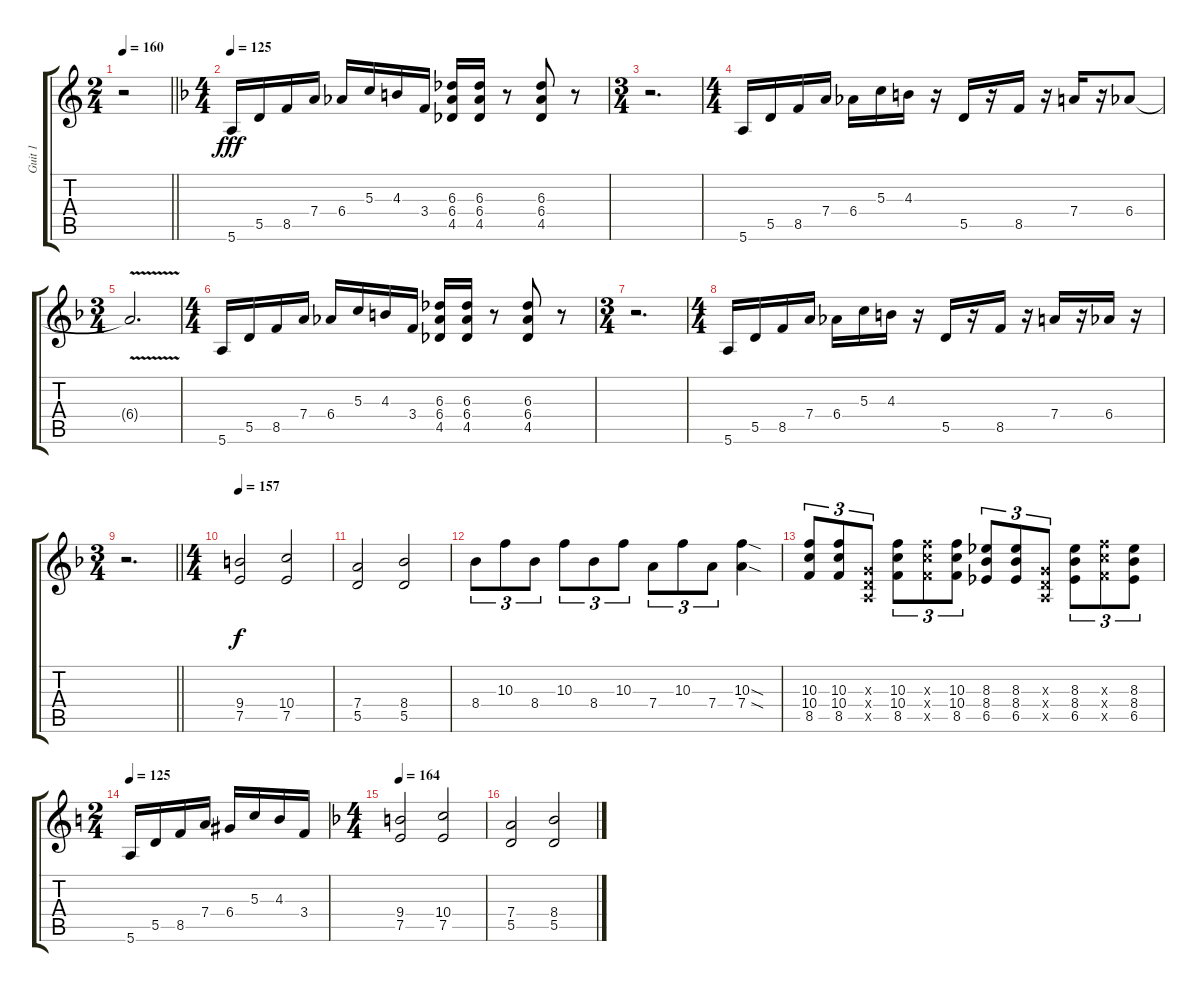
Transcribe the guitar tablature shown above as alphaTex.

\track ("Guit 1" "Guit 1") {instrument distortionguitar}
\staff {score tabs}
\tuning (E4 B3 G3 D3 A2 E2) {hide}
\ts (2 4)
\tempo 160
\clef g2
\barLineRight lightlight
\ks c
r.2{dy f} |
\ts (4 4)
\tempo 125
\ks f
5.6.16{dy fff volume 12} 5.5.16 8.5.16 7.4.16 6.4.16 5.3.16 4.3.16 3.4.16 (6.3 6.4 4.5).16 (6.3 6.4 4.5).16 r.8 (6.3 6.4 4.5).8 r.8 |
\ts (3 4)
r.2{d} |
\ts (4 4)
5.6.16 5.5.16 8.5.16 7.4.16 6.4.16 5.3.16 4.3.16 r.16 5.5.16 r.16 8.5.16 r.16 7.4.16 r.16 6.4.8 |
\ts (3 4)
6.4{v t}.2{d} |
\ts (4 4)
5.6.16 5.5.16 8.5.16 7.4.16 6.4.16 5.3.16 4.3.16 3.4.16 (6.3 6.4 4.5).16 (6.3 6.4 4.5).16 r.8 (6.3 6.4 4.5).8 r.8 |
\ts (3 4)
r.2{d} |
\ts (4 4)
5.6.16 5.5.16 8.5.16 7.4.16 6.4.16 5.3.16 4.3.16 r.16 5.5.16 r.16 8.5.16 r.16 7.4.16 r.16 6.4.16 r.16 |
\ts (3 4)
\barLineRight lightlight
r.2{d} |
\ts (4 4)
\tempo 157
(9.4 7.5).2{dy f} (10.4 7.5).2 |
(7.4 5.5).2 (8.4 5.5).2 |
8.4.8{tu (3 2)} 10.3.8{tu (3 2)} 8.4.8{tu (3 2)} 10.3.8{tu (3 2)} 8.4.8{tu (3 2)} 10.3.8{tu (3 2)} 7.4.8{tu (3 2)} 10.3.8{tu (3 2)} 7.4.8{tu (3 2)} (10.3{sod} 7.4{sod}).4 |
(10.3 10.4 8.5).8{tu (3 2)} (10.3 10.4 8.5).8{tu (3 2)} (0.3{x} 0.4{x} 0.5{x}).8{tu (3 2)} (10.3 10.4 8.5).8{tu (3 2)} (10.3{x} 10.4{x} 8.5{x}).8{tu (3 2)} (10.3 10.4 8.5).8{tu (3 2)} (8.3 8.4 6.5).8{tu (3 2)} (8.3 8.4 6.5).8{tu (3 2)} (0.3{x} 0.4{x} 0.5{x}).8{tu (3 2)} (8.3 8.4 6.5).8{tu (3 2)} (10.3{x} 10.4{x} 8.5{x}).8{tu (3 2)} (8.3 8.4 6.5).8{tu (3 2)} |
\ts (2 4)
\tempo 125
\ks c
5.6.16 5.5.16 8.5.16 7.4.16 6.4.16 5.3.16 4.3.16 3.4.16 |
\ts (4 4)
\tempo 164
\ks f
(9.4 7.5).2 (10.4 7.5).2 |
(7.4 5.5).2 (8.4 5.5).2
